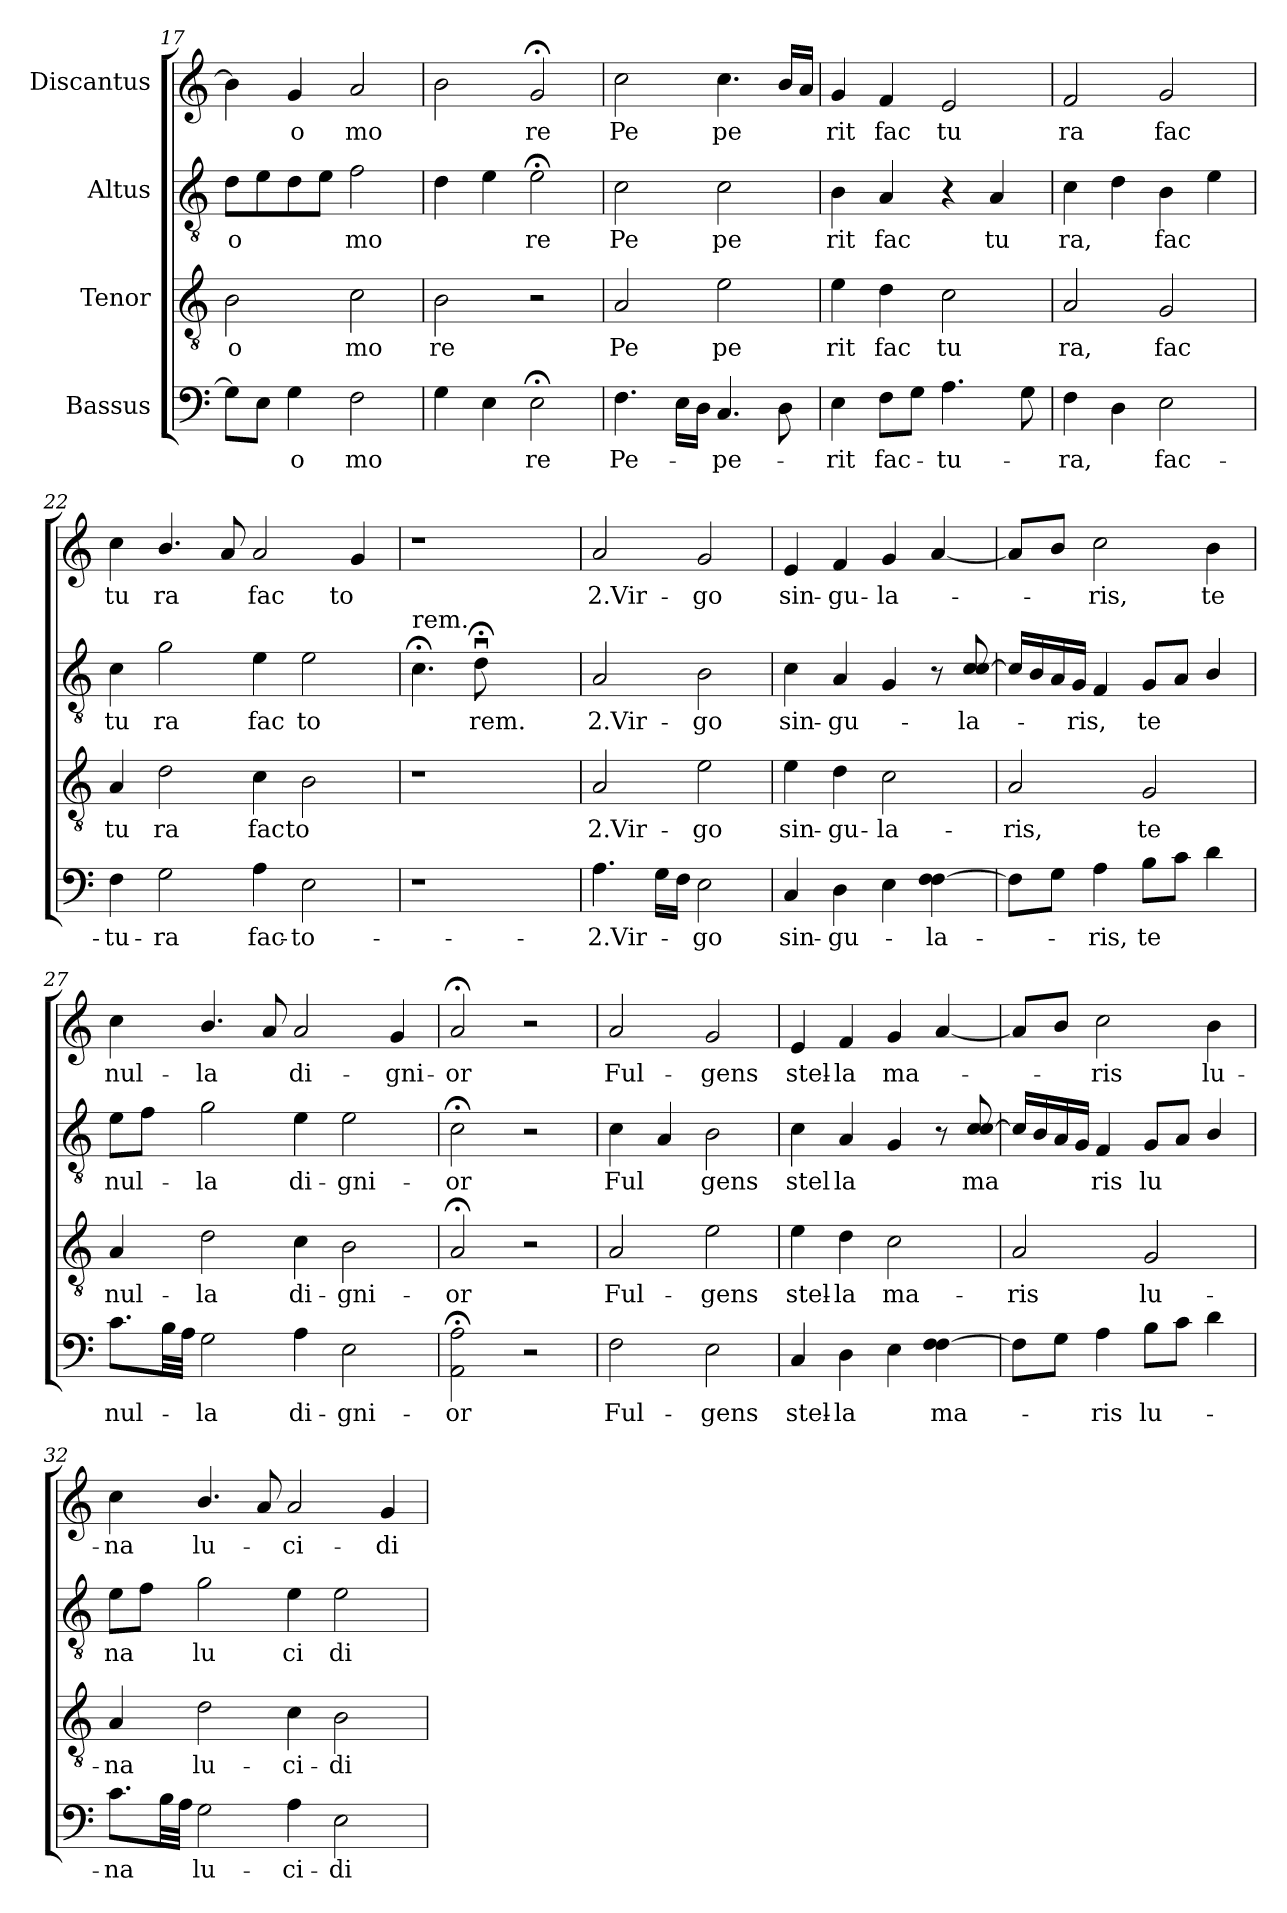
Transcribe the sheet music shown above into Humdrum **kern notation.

**kern	**text	**kern	**text	**kern	**text	**kern	**text
*part4	*part4	*part3	*part3	*part2	*part2	*part1	*part1
*staff4	*staff4	*staff3	*staff3	*staff2	*staff2	*staff1	*staff1
*I"Bassus	*	*I"Tenor	*	*I"Altus	*	*I"Discantus	*
*clefF4	*	*clefGv2	*	*clefGv2	*	*clefG2	*
=17	=17	=17	=17	=17	=17	=17	=17
!	!LO:LY:b	!	!LO:LY:b	!	!LO:LY:b	!	!LO:LY:b
8GL]	.	2B\	o	8dL	o	4b\]	.
!	!LO:LY:b	!	!	!	!LO:LY:b	!	!
8EJ	.	.	.	8e	.	.	.
!	!LO:LY:b	!	!	!	!LO:LY:b	!	!LO:LY:b
4G\	o	.	.	8d	.	4g/	o
!	!	!	!	!	!LO:LY:b	!	!
.	.	.	.	8eJ	.	.	.
!	!LO:LY:b	!	!LO:LY:b	!	!LO:LY:b	!	!LO:LY:b
2F\	mo	2c\	mo	2f\	mo	2a/	mo
=18	=18	=18	=18	=18	=18	=18	=18
!	!LO:LY:b	!	!LO:LY:b	!	!LO:LY:b	!	!LO:LY:b
4G\	.	2B\	re	4d\	.	2b\	.
!	!LO:LY:b	!	!	!	!LO:LY:b	!	!
4E\	.	.	.	4e\	.	.	.
!	!LO:LY:b	!	!	!	!LO:LY:b	!	!LO:LY:b
2E;<\	re	2r	.	2e;<\	re	2g;</	re
!!LO:PB:g=z
=19	=19	=19	=19	=19	=19	=19	=19
!	!LO:LY:b	!	!LO:LY:b	!	!LO:LY:b	!	!LO:LY:b
4.F\	Pe-	2A/	Pe	2c\	Pe	2cc\	Pe
!	!LO:LY:b	!	!	!	!	!	!
16ELL	.	.	.	.	.	.	.
!	!LO:LY:b	!	!	!	!	!	!
16DJJ	.	.	.	.	.	.	.
!	!LO:LY:b	!	!LO:LY:b	!	!LO:LY:b	!	!LO:LY:b
4.C/	-pe-	2e\	pe	2c\	pe	4.cc\	pe
!	!LO:LY:b	!	!	!	!	!	!LO:LY:b
8D\	.	.	.	.	.	16bLL	.
!	!	!	!	!	!	!	!LO:LY:b
.	.	.	.	.	.	16aJJ	.
=20	=20	=20	=20	=20	=20	=20	=20
!	!LO:LY:b	!	!LO:LY:b	!	!LO:LY:b	!	!LO:LY:b
4E\	-rit	4e\	rit	4B\	rit	4g/	rit
!	!LO:LY:b	!	!LO:LY:b	!	!LO:LY:b	!	!LO:LY:b
8FL	fac-	4d\	fac	4A/	fac	4f/	fac
!	!LO:LY:b	!	!	!	!	!	!
8GJ	.	.	.	.	.	.	.
!	!LO:LY:b	!	!LO:LY:b	!	!	!	!LO:LY:b
4.A\	-tu-	2c\	tu	4r	.	2e/	tu
!	!	!	!	!	!LO:LY:b	!	!
.	.	.	.	4A/	tu	.	.
!	!LO:LY:b	!	!	!	!	!	!
8G\	.	.	.	.	.	.	.
=21	=21	=21	=21	=21	=21	=21	=21
!	!LO:LY:b	!	!LO:LY:b	!	!LO:LY:b	!	!LO:LY:b
4F\	-ra,	2A/	ra,	4c\	ra,	2f/	ra
!	!LO:LY:b	!	!	!	!LO:LY:b	!	!
4D\	.	.	.	4d\	.	.	.
!	!LO:LY:b	!	!LO:LY:b	!	!LO:LY:b	!	!LO:LY:b
2E\	fac-	2G/	fac	4B\	fac	2g/	fac
!	!	!	!	!	!LO:LY:b	!	!
.	.	.	.	4e\	.	.	.
=22	=22	=22	=22	=22	=22	=22	=22
!	!LO:LY:b	!	!LO:LY:b	!	!LO:LY:b	!	!LO:LY:b
4F\	-tu-	4A/	tu	4c\	tu	4cc\	tu
!	!LO:LY:b	!	!LO:LY:b	!	!LO:LY:b	!	!LO:LY:b
2G\	-ra	2d\	ra	2g\	ra	4.b/	ra
!	!	!	!	!	!	!	!LO:LY:b
.	.	.	.	.	.	8a/	.
!	!LO:LY:b	!	!LO:LY:b	!	!LO:LY:b	!	!LO:LY:b
4A\	fac-	4c\	fac	4e\	fac	2a/	fac
!	!LO:LY:b	!	!LO:LY:b	!	!LO:LY:b	!	!
2E\	-to-	2B\	to	2e\	to	.	.
!	!	!	!	!	!	!	!LO:LY:b
.	.	.	.	.	.	4g/	to
=23	=23	=23	=23	=23	=23	=23	=23
!	!	!	!	!LO:TX:a:t=rem.	!	!	!
!	!	!	!	!	!LO:LY:b	!	!
1r	.	1r	.	4.c;<\	.	1r	.
!	!	!	!	!	!LO:LY:b	!	!
.	.	.	.	8d;<u<\	rem.	.	.
.	.	.	.	2ryy	.	.	.
!!LO:PB:g=z
=24	=24	=24	=24	=24	=24	=24	=24
!	!LO:LY:b	!	!LO:LY:b	!	!LO:LY:b	!	!LO:LY:b
4.A\	-2.Vir-	2A/	2.Vir-	2A/	2.Vir-	2a/	2.Vir-
!	!LO:LY:b	!	!	!	!	!	!
16GLL	.	.	.	.	.	.	.
!	!LO:LY:b	!	!	!	!	!	!
16FJJ	.	.	.	.	.	.	.
!	!LO:LY:b	!	!LO:LY:b	!	!LO:LY:b	!	!LO:LY:b
2E\	-go	2e\	-go	2B\	-go	2g/	-go
=25	=25	=25	=25	=25	=25	=25	=25
!	!LO:LY:b	!	!LO:LY:b	!	!LO:LY:b	!	!LO:LY:b
4C/	sin-	4e\	sin-	4c\	sin-	4e/	sin-
!	!LO:LY:b	!	!LO:LY:b	!	!LO:LY:b	!	!LO:LY:b
4D\	-gu-	4d\	-gu-	4A/	-gu-	4f/	-gu-
!	!LO:LY:b	!	!LO:LY:b	!	!LO:LY:b	!	!LO:LY:b
4E\	.	2c\	-la-	4G/	.	4g/	-la-
!	!LO:LY:b	!	!	!	!	!	!LO:LY:b
4F\ [4F\	-la-	.	.	8r	.	[4a/	.
!	!	!	!	!	!LO:LY:b	!	!
.	.	.	.	8c/ [8c/	-la-	.	.
=26	=26	=26	=26	=26	=26	=26	=26
!	!LO:LY:b	!	!LO:LY:b	!	!LO:LY:b	!	!LO:LY:b
8FL]	.	2A/	-ris,	16cLL]	.	8aL]	.
!	!	!	!	!	!LO:LY:b	!	!
.	.	.	.	16B	.	.	.
!	!LO:LY:b	!	!	!	!LO:LY:b	!	!LO:LY:b
8GJ	.	.	.	16A	.	8bJ	.
!	!	!	!	!	!LO:LY:b	!	!
.	.	.	.	16GJJ	-ris,	.	.
!	!LO:LY:b	!	!	!	!LO:LY:b	!	!LO:LY:b
4A\	-ris,	.	.	4F/	.	2cc\	-ris,
!	!LO:LY:b	!	!LO:LY:b	!	!LO:LY:b	!	!
8BL	te	2G/	te	8GL	te	.	.
!	!LO:LY:b	!	!	!	!LO:LY:b	!	!
8cJ	.	.	.	8AJ	.	.	.
!	!LO:LY:b	!	!	!	!LO:LY:b	!	!LO:LY:b
4d\	.	.	.	4B/	.	4b\	te
=27	=27	=27	=27	=27	=27	=27	=27
!	!LO:LY:b	!	!LO:LY:b	!	!LO:LY:b	!	!LO:LY:b
8.cL	nul-	4A/	nul-	8eL	nul-	4cc\	nul-
!	!	!	!	!	!LO:LY:b	!	!
.	.	.	.	8fJ	.	.	.
!	!LO:LY:b	!	!	!	!	!	!
32BLL	.	.	.	.	.	.	.
!	!LO:LY:b	!	!	!	!	!	!
32AJJJ	.	.	.	.	.	.	.
!	!LO:LY:b	!	!LO:LY:b	!	!LO:LY:b	!	!LO:LY:b
2G\	-la	2d\	-la	2g\	-la	4.b/	-la
!	!	!	!	!	!	!	!LO:LY:b
.	.	.	.	.	.	8a/	.
!	!LO:LY:b	!	!LO:LY:b	!	!LO:LY:b	!	!LO:LY:b
4A\	di-	4c\	di-	4e\	di-	2a/	di-
!	!LO:LY:b	!	!LO:LY:b	!	!LO:LY:b	!	!
2E\	-gni-	2B\	-gni-	2e\	-gni-	.	.
!	!	!	!	!	!	!	!LO:LY:b
.	.	.	.	.	.	4g/	-gni-
=28	=28	=28	=28	=28	=28	=28	=28
!	!LO:LY:b	!	!LO:LY:b	!	!LO:LY:b	!	!LO:LY:b
2AA;<\ 2A;<\	-or	2A;</	-or	2c;<\	-or	2a;</	-or
2r	.	2r	.	2r	.	2r	.
!!LO:PB:g=z
=29	=29	=29	=29	=29	=29	=29	=29
!	!LO:LY:b	!	!LO:LY:b	!	!LO:LY:b	!	!LO:LY:b
2F\	Ful-	2A/	Ful-	4c\	Ful	2a/	Ful-
!	!	!	!	!	!LO:LY:b	!	!
.	.	.	.	4A/	.	.	.
!	!LO:LY:b	!	!LO:LY:b	!	!LO:LY:b	!	!LO:LY:b
2E\	-gens	2e\	-gens	2B\	gens	2g/	-gens
=30	=30	=30	=30	=30	=30	=30	=30
!	!LO:LY:b	!	!LO:LY:b	!	!LO:LY:b	!	!LO:LY:b
4C/	stel-	4e\	stel-	4c\	stel	4e/	stel-
!	!LO:LY:b	!	!LO:LY:b	!	!LO:LY:b	!	!LO:LY:b
4D\	-la	4d\	-la	4A/	la	4f/	-la
!	!LO:LY:b	!	!LO:LY:b	!	!LO:LY:b	!	!LO:LY:b
4E\	.	2c\	ma-	4G/	.	4g/	ma-
!	!LO:LY:b	!	!	!	!	!	!LO:LY:b
4F\ [4F\	ma-	.	.	8r	.	[4a/	.
!	!	!	!	!	!LO:LY:b	!	!
.	.	.	.	8c/ [8c/	ma	.	.
=31	=31	=31	=31	=31	=31	=31	=31
!	!LO:LY:b	!	!LO:LY:b	!	!LO:LY:b	!	!LO:LY:b
8FL]	.	2A/	-ris	16cLL]	.	8aL]	.
!	!	!	!	!	!LO:LY:b	!	!
.	.	.	.	16B	.	.	.
!	!LO:LY:b	!	!	!	!LO:LY:b	!	!LO:LY:b
8GJ	.	.	.	16A	.	8bJ	.
!	!	!	!	!	!LO:LY:b	!	!
.	.	.	.	16GJJ	.	.	.
!	!LO:LY:b	!	!	!	!LO:LY:b	!	!LO:LY:b
4A\	-ris	.	.	4F/	ris	2cc\	-ris
!	!LO:LY:b	!	!LO:LY:b	!	!LO:LY:b	!	!
8BL	lu-	2G/	lu-	8GL	lu	.	.
!	!LO:LY:b	!	!	!	!LO:LY:b	!	!
8cJ	.	.	.	8AJ	.	.	.
!	!LO:LY:b	!	!	!	!LO:LY:b	!	!LO:LY:b
4d\	.	.	.	4B/	.	4b\	lu-
=32	=32	=32	=32	=32	=32	=32	=32
!	!LO:LY:b	!	!LO:LY:b	!	!LO:LY:b	!	!LO:LY:b
8.cL	-na	4A/	-na	8eL	na	4cc\	-na
!	!	!	!	!	!LO:LY:b	!	!
.	.	.	.	8fJ	.	.	.
!	!LO:LY:b	!	!	!	!	!	!
32BLL	.	.	.	.	.	.	.
!	!LO:LY:b	!	!	!	!	!	!
32AJJJ	.	.	.	.	.	.	.
!	!LO:LY:b	!	!LO:LY:b	!	!LO:LY:b	!	!LO:LY:b
2G\	lu-	2d\	lu-	2g\	lu	4.b/	lu-
!	!	!	!	!	!	!	!LO:LY:b
.	.	.	.	.	.	8a/	.
!	!LO:LY:b	!	!LO:LY:b	!	!LO:LY:b	!	!LO:LY:b
4A\	-ci-	4c\	-ci-	4e\	ci	2a/	-ci-
!	!LO:LY:b	!	!LO:LY:b	!	!LO:LY:b	!	!
2E\	-di-	2B\	-di-	2e\	di	.	.
!	!	!	!	!	!	!	!LO:LY:b
.	.	.	.	.	.	4g/	-di-
=	=	=	=	=	=	=	=
*-	*-	*-	*-	*-	*-	*-	*-
